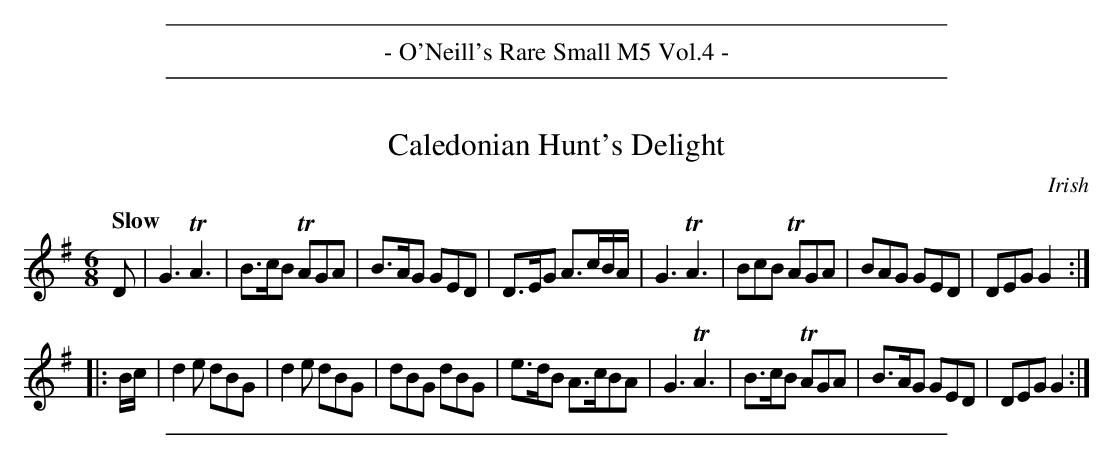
X:1
T: Caledonian Hunt's Delight
O: Irish
Q: "Slow"
M: 6/8
L: 1/8
K: G
D |\
G3 TA3 | B>cB TAGA | B>AG GED | D>EG A>cB/A/ |\\
G3 TA3 | BcB TAGA | BAG GED | DEG G2 ::
B/c/ |\
d2e dBG | d2e dBG | dBG dBG | e>dB A>cBA |\
G3 TA3 | B>cB TAGA | B>AG GED | DEG G2 :|
